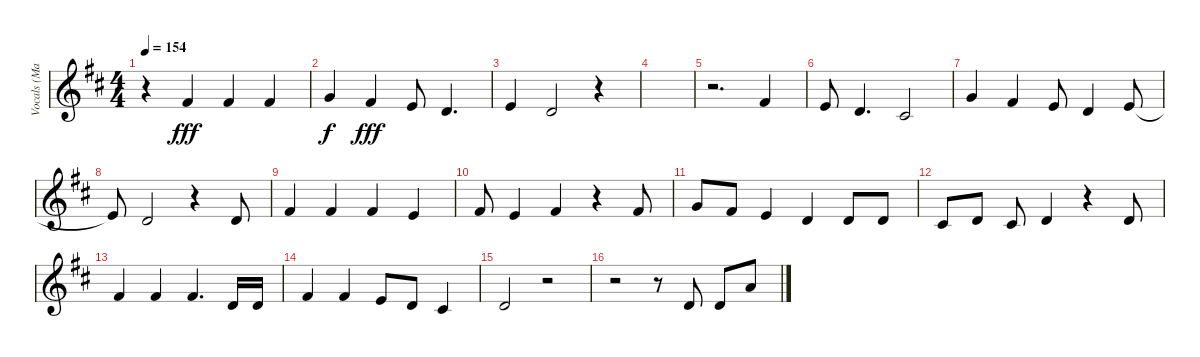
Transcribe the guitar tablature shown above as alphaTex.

\track ("Vocals (Matt Skiba)" "Vocals (Ma") {instrument lead5charang}
\staff {score}
\tuning (E4 B3 G3 D3 A2 E2) {hide}
\ts (4 4)
\tempo 154
\clef g2
\ks bminor
r.4{dy fff} 2.1.4 2.1.4 2.1.4 |
3.1.4{dy f} 2.1.4{dy fff} 0.1.8 3.2.4{d} |
0.1.4 3.2.2 r.4 |
|
r.2{d} 2.1.4 |
0.1.8 3.2.4{d} 2.2.2 |
3.1.4 2.1.4 0.1.8 3.2.4 0.1.8 |
0.1{t}.8 3.2.2 r.4 3.2.8 |
2.1.4 2.1.4 2.1.4 0.1.4 |
2.1.8 0.1.4 2.1.4 r.4 2.1.8 |
3.1.8 2.1.8 0.1.4 3.2.4 3.2.8 3.2.8 |
2.2.8 3.2.8 6.3.8 7.3.4 r.4 3.2.8 |
2.1.4 2.1.4 2.1.4{d} 3.2.16 3.2.16 |
2.1.4 2.1.4 0.1.8 3.2.8 2.2.4 |
3.2.2 r.2 |
r.2 r.8 3.2.8 3.2.8 5.1.8
